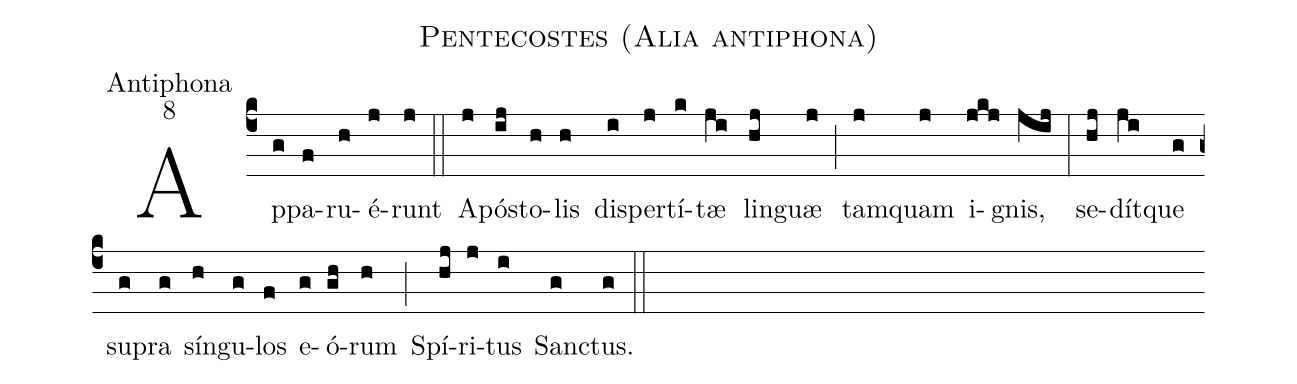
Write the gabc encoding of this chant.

name:Pentecostes (Alia antiphona);
office-part:Antiphona;
mode:8;
%%
(c4) Ap(g)pa(f)ru(h)é(j)runt(j) (::) A(j)pó(ij)sto(h)lis(h) di(i)sper(j)tí(k)tæ(ji) lin(hj)guæ(j) (;) tam(j)quam(j) i(jkj)gnis,(jij) (:) se(hj)dít(ji)que(g) su(g)pra(g) sín(h)gu(g)los(f) e(g)ó(gh)rum(h) (;) Spí(hj)ri(j)tus(i) San(g)ctus.(g) (::)
